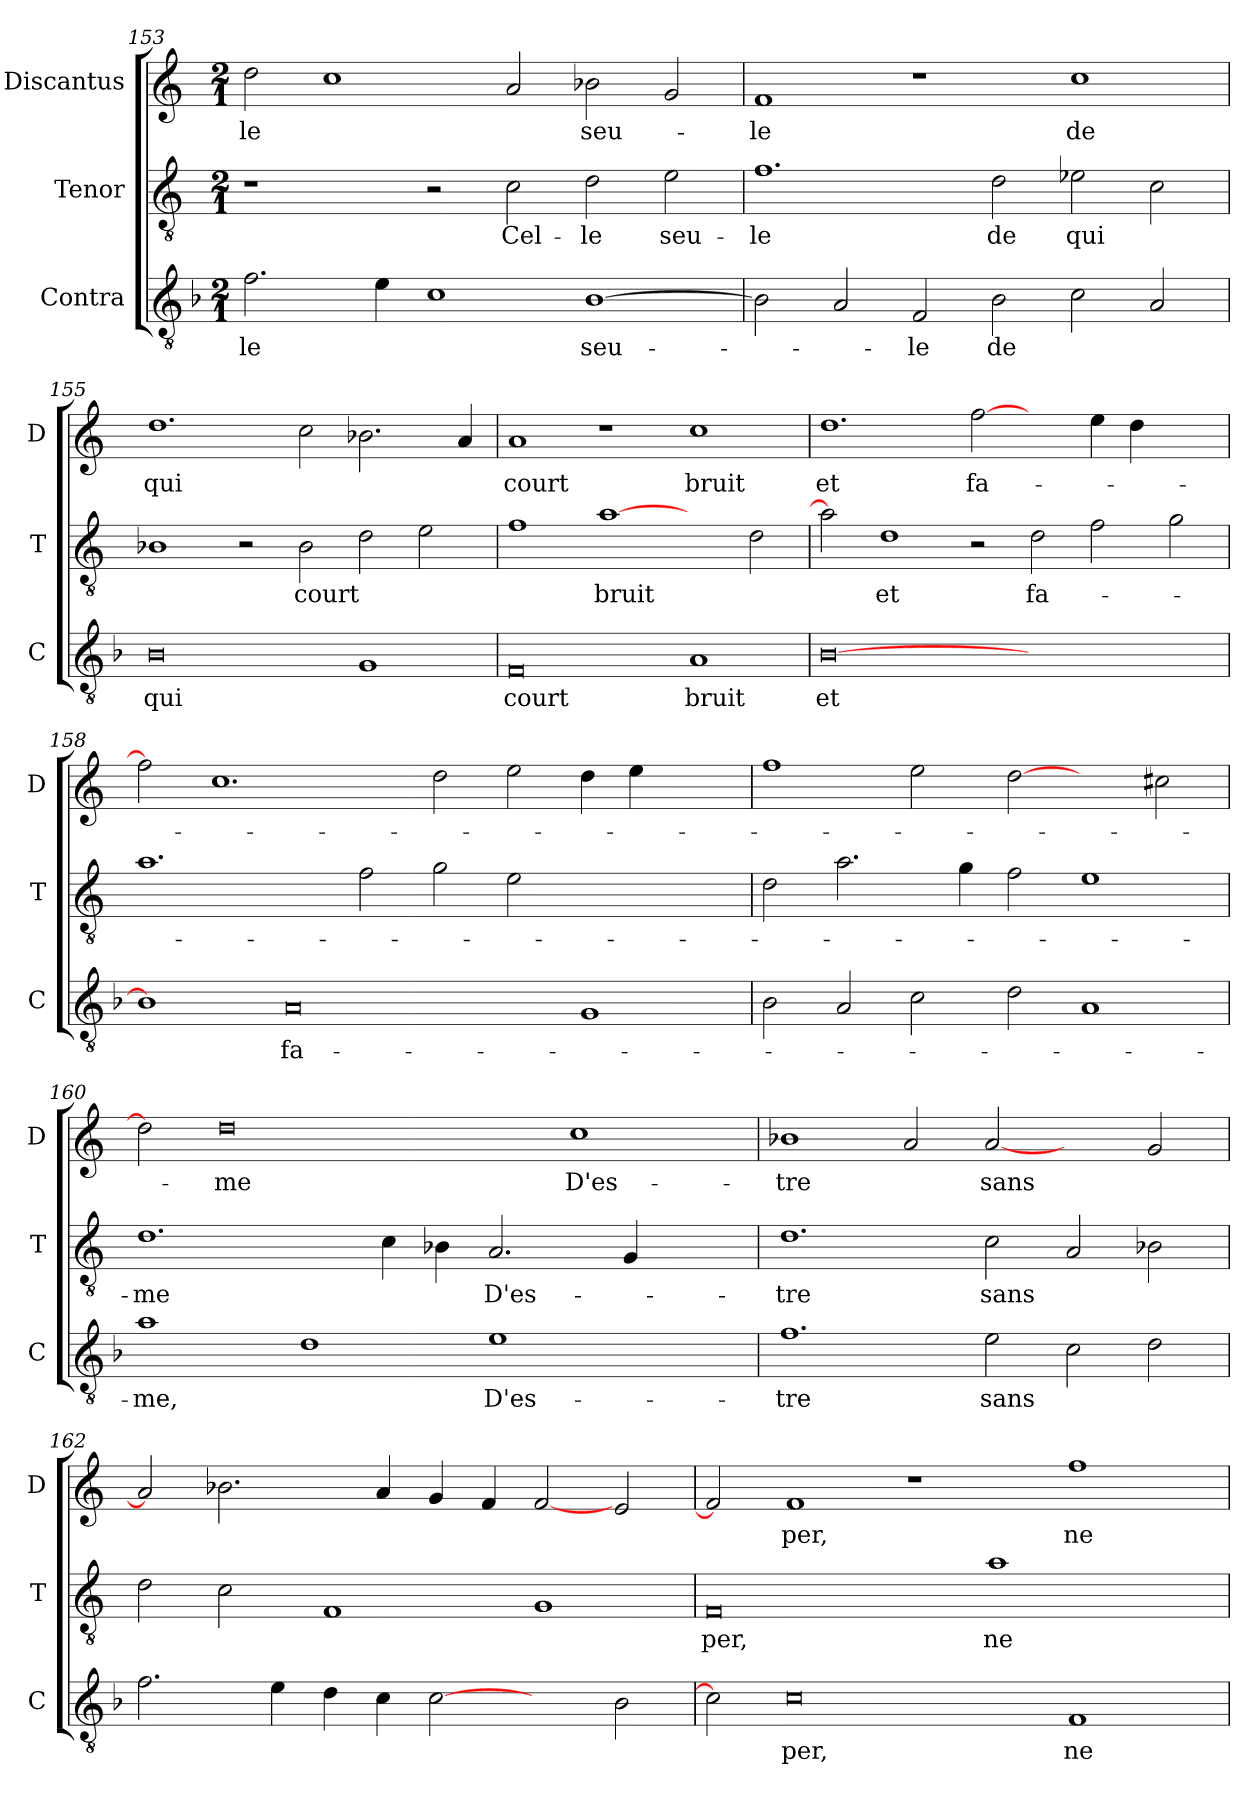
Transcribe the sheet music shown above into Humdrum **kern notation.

**kern	**text	**kern	**text	**kern	**text
*part3	*part3	*part2	*part2	*part1	*part1
*staff3	*staff3	*staff2	*staff2	*staff1	*staff1
*I"Contra	*	*I"Tenor	*	*I"Discantus	*
*I'C	*	*I'T	*	*I'D	*
*clefGv2	*	*clefGv2	*	*clefG2	*
*k[b-]	*	*k[]	*	*k[]	*
*M2/1	*	*M2/1	*	*M2/1	*
=153	=153	=153	=153	=153	=153
2.f\	-le	1r	.	2dd\	-le
.	.	.	.	1cc	.
4e\	.	.	.	.	.
1c	.	2r	.	.	.
.	.	2c\	Cel-	2a/	.
[1B-	seu-	2d\	-le	2b-\	seu-
.	.	2e\	seu-	2g/	.
=154	=154	=154	=154	=154	=154
2B-\]	.	1.f	-le	1f	-le
2A/	.	.	.	.	.
2F/	-le	.	.	1r	.
2B-\	de	2d\	de	.	.
2c\	.	2e-X\	qui	1cc	de
2A/	.	2c\	.	.	.
=155	=155	=155	=155	=155	=155
0B-	qui	1B-	.	1.dd	qui
.	.	2r	.	.	.
.	.	2B-\	court	2cc\	.
1G	.	2d\	.	2.b-\	.
.	.	2e\	.	.	.
.	.	.	.	4a/	.
=156	=156	=156	=156	=156	=156
0F	court	1f	.	1a	court
.	.	[1a	bruit	1r	.
1A	bruit	2ryy	.	1cc	bruit
.	.	2d\	.	.	.
=157	=157	=157	=157	=157	=157
[0B-	et	2a]	.	1.dd	et
.	.	1d	et	.	.
.	.	2r	.	[2ff	fa-
1.ryy	.	2d\	fa-	2ryy	.
.	.	2f\	.	4ee\	.
.	.	.	.	4dd\	.
.	.	2g\	.	2ryy	.
=158	=158	=158	=158	=158	=158
1B-]	.	1.a	.	2ff]	.
.	.	.	.	1.cc	.
0A	fa-	.	.	.	.
.	.	2f\	.	.	.
.	.	2g\	.	2dd\	.
.	.	2e\	.	2ee\	.
1G	.	1ryy	.	4dd\	.
.	.	.	.	4ee\	.
.	.	.	.	2ryy	.
=159	=159	=159	=159	=159	=159
2B-\	.	2d\	.	1ff	.
2A/	.	2.a\	.	.	.
2c\	.	.	.	2ee\	.
.	.	4g\	.	.	.
2d\	.	2f\	.	[2dd	.
1A	.	1e	.	2ryy	.
.	.	.	.	2cc#X\	.
=160	=160	=160	=160	=160	=160
1a	-me,	1.d	-me	2dd]	.
.	.	.	.	0dd	-me
1d	.	.	.	.	.
.	.	4c\	.	.	.
.	.	4B-\	.	.	.
1e	D'es-	2.A/	D'es-	.	.
.	.	.	.	1cc	D'es-
.	.	4G/	.	.	.
2ryy	.	2ryy	.	.	.
=161	=161	=161	=161	=161	=161
1.f	-tre	1.d	-tre	1b-	-tre
.	.	.	.	2a/	.
2e\	sans	2c\	sans	[2a	sans
2c\	.	2A/	.	2ryy	.
2d\	.	2B-\	.	2g/	.
=162	=162	=162	=162	=162	=162
2.f\	.	2d\	.	2a]	.
.	.	2c\	.	2.b-\	.
4e\	.	.	.	.	.
4d\	.	1F	.	.	.
4c\	.	.	.	4a/	.
[2c	.	.	.	4g/	.
.	.	.	.	4f/	.
2ryy	.	1G	.	[2f	.
2B-\	.	.	.	2e/	.
=163	=163	=163	=163	=163	=163
2c]	.	0F	per,	2f]	.
0c	per,	.	.	1f	per,
.	.	.	.	1r	.
.	.	1a	ne	.	.
1F	ne	.	.	1ff	ne
.	.	2ryy	.	.	.
=	=	=	=	=	=
*-	*-	*-	*-	*-	*-
